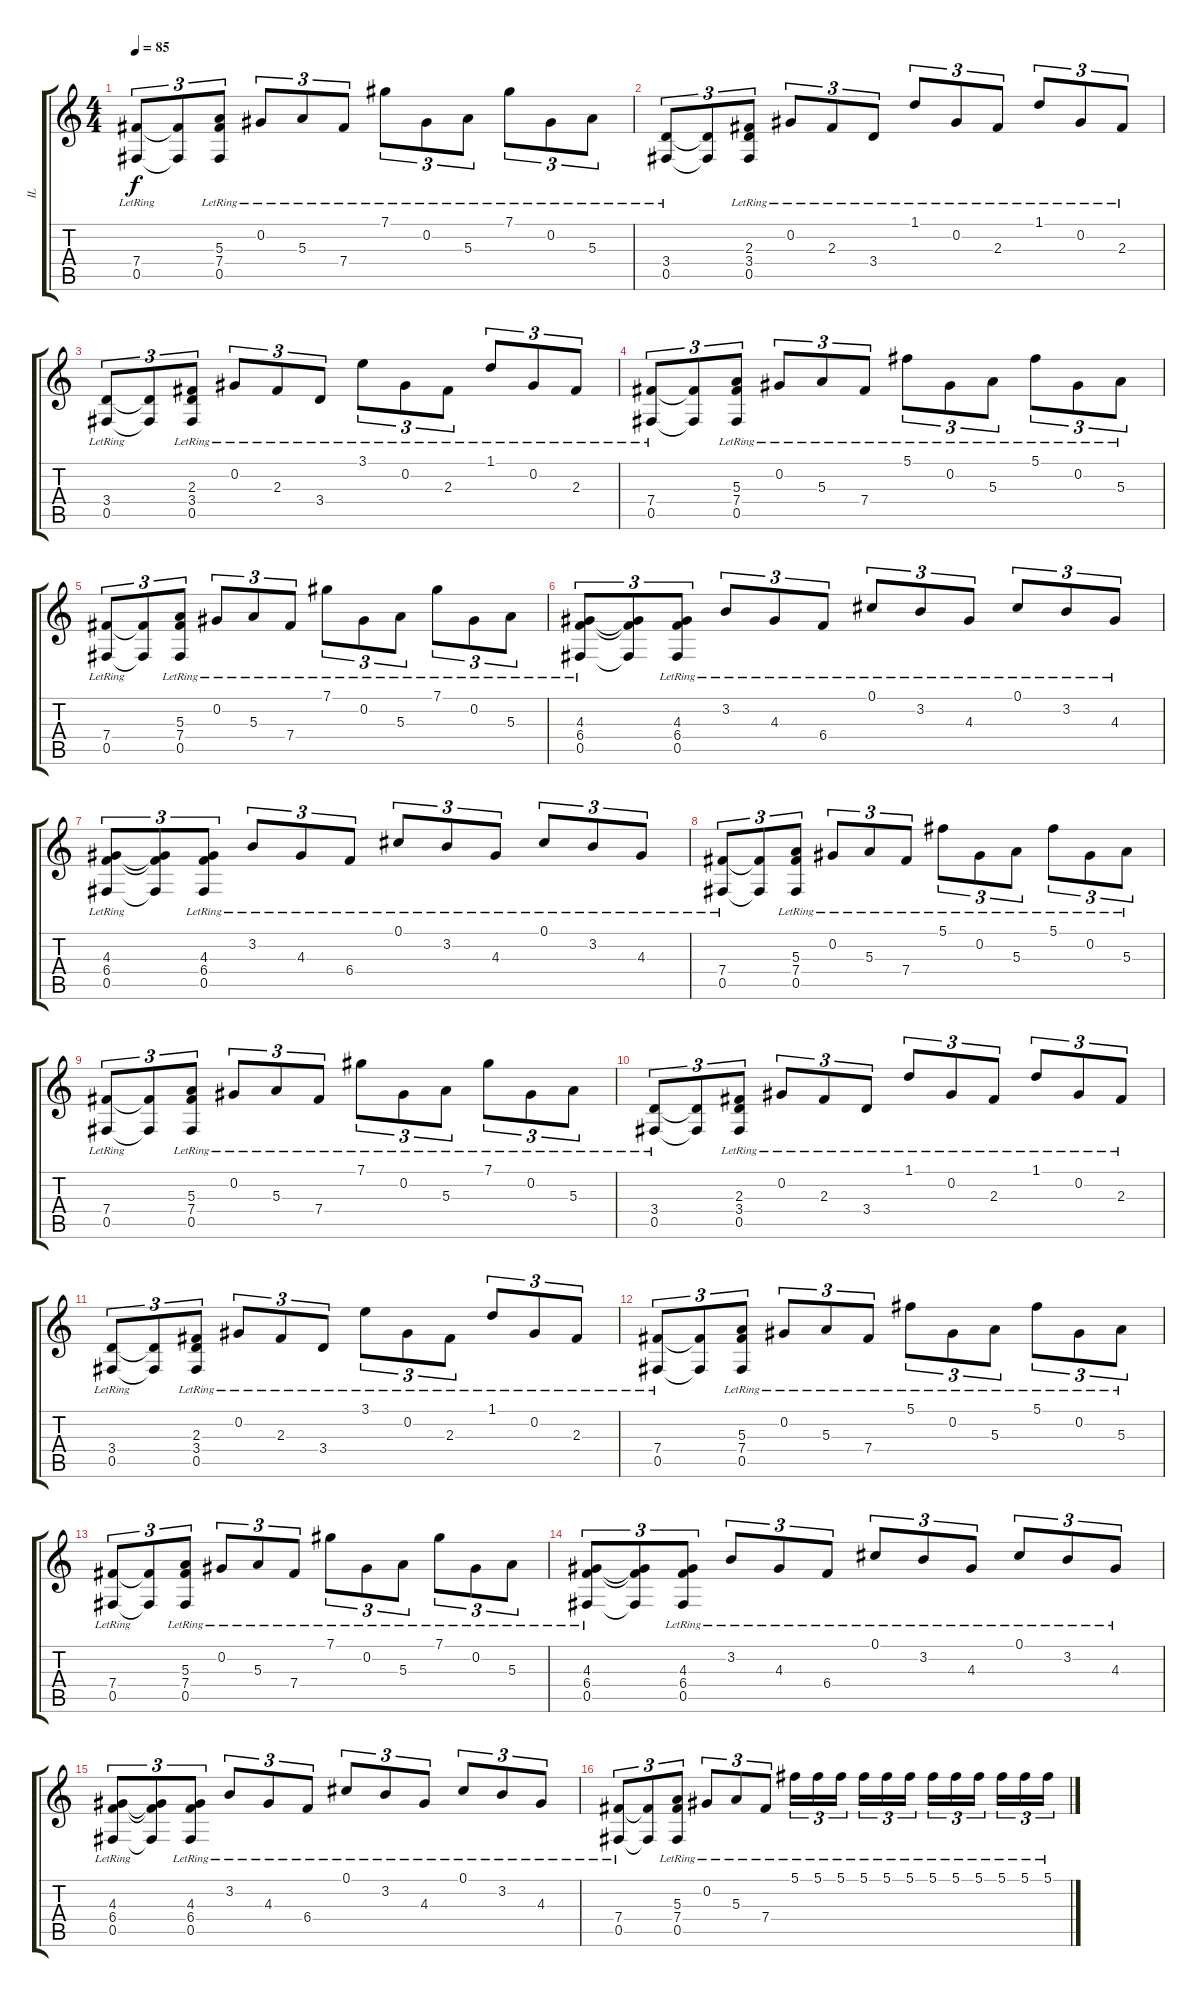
\track ("IL" "IL") {instrument distortionguitar}
\staff {score tabs}
\tuning (Db4 Ab3 E3 B2 Gb2 Db2) {hide}
\ts (4 4)
\tempo 85
\clef g2
\ks c
(7.4{lr} 0.5{lr}).8{tu (3 2) dy f} (7.4{t} 0.5{t}).8{tu (3 2)} (5.3{lr} 7.4{lr} 0.5{lr}).8{tu (3 2)} 0.2{lr}.8{tu (3 2)} 5.3{lr}.8{tu (3 2)} 7.4{lr}.8{tu (3 2)} 7.1{lr}.8{tu (3 2)} 0.2{lr}.8{tu (3 2)} 5.3{lr}.8{tu (3 2)} 7.1{lr}.8{tu (3 2)} 0.2{lr}.8{tu (3 2)} 5.3{lr}.8{tu (3 2)} |
(3.4{lr} 0.5{lr}).8{tu (3 2)} (3.4{t} 0.5{t}).8{tu (3 2)} (2.3{lr} 3.4{lr} 0.5{lr}).8{tu (3 2)} 0.2{lr}.8{tu (3 2)} 2.3{lr}.8{tu (3 2)} 3.4{lr}.8{tu (3 2)} 1.1{lr}.8{tu (3 2)} 0.2{lr}.8{tu (3 2)} 2.3{lr}.8{tu (3 2)} 1.1{lr}.8{tu (3 2)} 0.2{lr}.8{tu (3 2)} 2.3{lr}.8{tu (3 2)} |
(3.4{lr} 0.5{lr}).8{tu (3 2)} (3.4{t} 0.5{t}).8{tu (3 2)} (2.3{lr} 3.4{lr} 0.5{lr}).8{tu (3 2)} 0.2{lr}.8{tu (3 2)} 2.3{lr}.8{tu (3 2)} 3.4{lr}.8{tu (3 2)} 3.1{lr}.8{tu (3 2)} 0.2{lr}.8{tu (3 2)} 2.3{lr}.8{tu (3 2)} 1.1{lr}.8{tu (3 2)} 0.2{lr}.8{tu (3 2)} 2.3{lr}.8{tu (3 2)} |
(7.4{lr} 0.5{lr}).8{tu (3 2)} (7.4{t} 0.5{t}).8{tu (3 2)} (5.3{lr} 7.4{lr} 0.5{lr}).8{tu (3 2)} 0.2{lr}.8{tu (3 2)} 5.3{lr}.8{tu (3 2)} 7.4{lr}.8{tu (3 2)} 5.1{lr}.8{tu (3 2)} 0.2{lr}.8{tu (3 2)} 5.3{lr}.8{tu (3 2)} 5.1{lr}.8{tu (3 2)} 0.2{lr}.8{tu (3 2)} 5.3{lr}.8{tu (3 2)} |
(7.4{lr} 0.5{lr}).8{tu (3 2)} (7.4{t} 0.5{t}).8{tu (3 2)} (5.3{lr} 7.4{lr} 0.5{lr}).8{tu (3 2)} 0.2{lr}.8{tu (3 2)} 5.3{lr}.8{tu (3 2)} 7.4{lr}.8{tu (3 2)} 7.1{lr}.8{tu (3 2)} 0.2{lr}.8{tu (3 2)} 5.3{lr}.8{tu (3 2)} 7.1{lr}.8{tu (3 2)} 0.2{lr}.8{tu (3 2)} 5.3{lr}.8{tu (3 2)} |
(4.3{lr} 6.4{lr} 0.5{lr}).8{tu (3 2)} (4.3{t} 6.4{t} 0.5{t}).8{tu (3 2)} (4.3{lr} 6.4{lr} 0.5{lr}).8{tu (3 2)} 3.2{lr}.8{tu (3 2)} 4.3{lr}.8{tu (3 2)} 6.4{lr}.8{tu (3 2)} 0.1{lr}.8{tu (3 2)} 3.2{lr}.8{tu (3 2)} 4.3{lr}.8{tu (3 2)} 0.1{lr}.8{tu (3 2)} 3.2{lr}.8{tu (3 2)} 4.3{lr}.8{tu (3 2)} |
(4.3{lr} 6.4{lr} 0.5{lr}).8{tu (3 2)} (4.3{t} 6.4{t} 0.5{t}).8{tu (3 2)} (4.3{lr} 6.4{lr} 0.5{lr}).8{tu (3 2)} 3.2{lr}.8{tu (3 2)} 4.3{lr}.8{tu (3 2)} 6.4{lr}.8{tu (3 2)} 0.1{lr}.8{tu (3 2)} 3.2{lr}.8{tu (3 2)} 4.3{lr}.8{tu (3 2)} 0.1{lr}.8{tu (3 2)} 3.2{lr}.8{tu (3 2)} 4.3{lr}.8{tu (3 2)} |
(7.4{lr} 0.5{lr}).8{tu (3 2)} (7.4{t} 0.5{t}).8{tu (3 2)} (5.3{lr} 7.4{lr} 0.5{lr}).8{tu (3 2)} 0.2{lr}.8{tu (3 2)} 5.3{lr}.8{tu (3 2)} 7.4{lr}.8{tu (3 2)} 5.1{lr}.8{tu (3 2)} 0.2{lr}.8{tu (3 2)} 5.3{lr}.8{tu (3 2)} 5.1{lr}.8{tu (3 2)} 0.2{lr}.8{tu (3 2)} 5.3{lr}.8{tu (3 2)} |
(7.4{lr} 0.5{lr}).8{tu (3 2)} (7.4{t} 0.5{t}).8{tu (3 2)} (5.3{lr} 7.4{lr} 0.5{lr}).8{tu (3 2)} 0.2{lr}.8{tu (3 2)} 5.3{lr}.8{tu (3 2)} 7.4{lr}.8{tu (3 2)} 7.1{lr}.8{tu (3 2)} 0.2{lr}.8{tu (3 2)} 5.3{lr}.8{tu (3 2)} 7.1{lr}.8{tu (3 2)} 0.2{lr}.8{tu (3 2)} 5.3{lr}.8{tu (3 2)} |
(3.4{lr} 0.5{lr}).8{tu (3 2)} (3.4{t} 0.5{t}).8{tu (3 2)} (2.3{lr} 3.4{lr} 0.5{lr}).8{tu (3 2)} 0.2{lr}.8{tu (3 2)} 2.3{lr}.8{tu (3 2)} 3.4{lr}.8{tu (3 2)} 1.1{lr}.8{tu (3 2)} 0.2{lr}.8{tu (3 2)} 2.3{lr}.8{tu (3 2)} 1.1{lr}.8{tu (3 2)} 0.2{lr}.8{tu (3 2)} 2.3{lr}.8{tu (3 2)} |
(3.4{lr} 0.5{lr}).8{tu (3 2)} (3.4{t} 0.5{t}).8{tu (3 2)} (2.3{lr} 3.4{lr} 0.5{lr}).8{tu (3 2)} 0.2{lr}.8{tu (3 2)} 2.3{lr}.8{tu (3 2)} 3.4{lr}.8{tu (3 2)} 3.1{lr}.8{tu (3 2)} 0.2{lr}.8{tu (3 2)} 2.3{lr}.8{tu (3 2)} 1.1{lr}.8{tu (3 2)} 0.2{lr}.8{tu (3 2)} 2.3{lr}.8{tu (3 2)} |
(7.4{lr} 0.5{lr}).8{tu (3 2)} (7.4{t} 0.5{t}).8{tu (3 2)} (5.3{lr} 7.4{lr} 0.5{lr}).8{tu (3 2)} 0.2{lr}.8{tu (3 2)} 5.3{lr}.8{tu (3 2)} 7.4{lr}.8{tu (3 2)} 5.1{lr}.8{tu (3 2)} 0.2{lr}.8{tu (3 2)} 5.3{lr}.8{tu (3 2)} 5.1{lr}.8{tu (3 2)} 0.2{lr}.8{tu (3 2)} 5.3{lr}.8{tu (3 2)} |
(7.4{lr} 0.5{lr}).8{tu (3 2)} (7.4{t} 0.5{t}).8{tu (3 2)} (5.3{lr} 7.4{lr} 0.5{lr}).8{tu (3 2)} 0.2{lr}.8{tu (3 2)} 5.3{lr}.8{tu (3 2)} 7.4{lr}.8{tu (3 2)} 7.1{lr}.8{tu (3 2)} 0.2{lr}.8{tu (3 2)} 5.3{lr}.8{tu (3 2)} 7.1{lr}.8{tu (3 2)} 0.2{lr}.8{tu (3 2)} 5.3{lr}.8{tu (3 2)} |
(4.3{lr} 6.4{lr} 0.5{lr}).8{tu (3 2)} (4.3{t} 6.4{t} 0.5{t}).8{tu (3 2)} (4.3{lr} 6.4{lr} 0.5{lr}).8{tu (3 2)} 3.2{lr}.8{tu (3 2)} 4.3{lr}.8{tu (3 2)} 6.4{lr}.8{tu (3 2)} 0.1{lr}.8{tu (3 2)} 3.2{lr}.8{tu (3 2)} 4.3{lr}.8{tu (3 2)} 0.1{lr}.8{tu (3 2)} 3.2{lr}.8{tu (3 2)} 4.3{lr}.8{tu (3 2)} |
(4.3{lr} 6.4{lr} 0.5{lr}).8{tu (3 2)} (4.3{t} 6.4{t} 0.5{t}).8{tu (3 2)} (4.3{lr} 6.4{lr} 0.5{lr}).8{tu (3 2)} 3.2{lr}.8{tu (3 2)} 4.3{lr}.8{tu (3 2)} 6.4{lr}.8{tu (3 2)} 0.1{lr}.8{tu (3 2)} 3.2{lr}.8{tu (3 2)} 4.3{lr}.8{tu (3 2)} 0.1{lr}.8{tu (3 2)} 3.2{lr}.8{tu (3 2)} 4.3{lr}.8{tu (3 2)} |
(7.4{lr} 0.5{lr}).8{tu (3 2)} (7.4{t} 0.5{t}).8{tu (3 2)} (5.3{lr} 7.4{lr} 0.5{lr}).8{tu (3 2)} 0.2{lr}.8{tu (3 2)} 5.3{lr}.8{tu (3 2)} 7.4{lr}.8{tu (3 2)} 5.1{lr}.16{tu (3 2)} 5.1{lr}.16{tu (3 2)} 5.1{lr}.16{tu (3 2) beam splitsecondary} 5.1{lr}.16{tu (3 2)} 5.1{lr}.16{tu (3 2)} 5.1{lr}.16{tu (3 2)} 5.1{lr}.16{tu (3 2)} 5.1{lr}.16{tu (3 2)} 5.1{lr}.16{tu (3 2) beam splitsecondary} 5.1{lr}.16{tu (3 2)} 5.1{lr}.16{tu (3 2)} 5.1{lr}.16{tu (3 2)}
